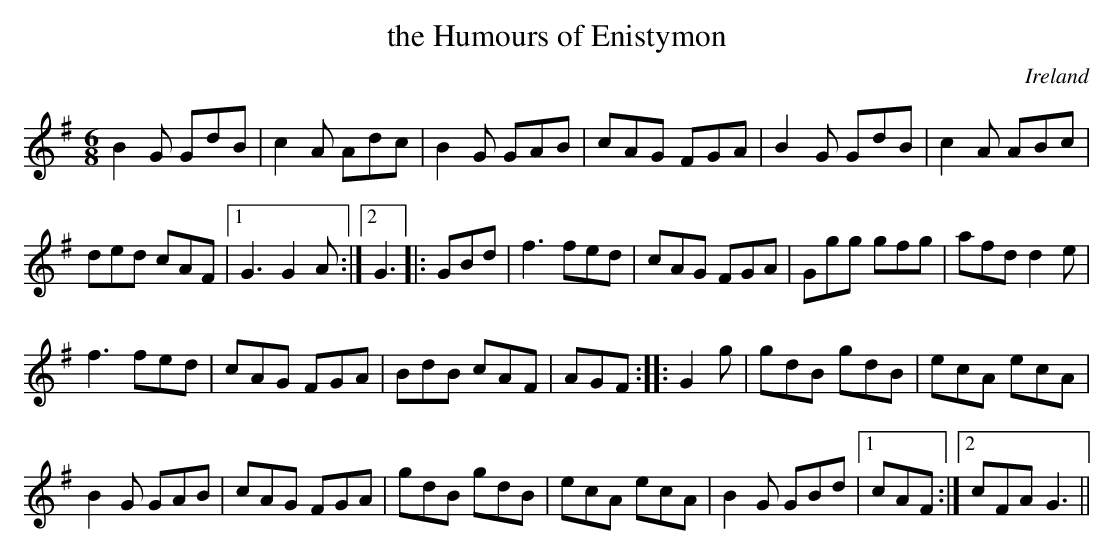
X:1
T:the Humours of Enistymon
O:Ireland
M:6/8
K:G
B2G GdB|c2A Adc|B2G GAB|cAG FGA|\
B2G GdB|c2A ABc|
ded cAF|1 G3 G2A :|2 G3|:\
GBd|\
f3 fed|cAG FGA|Ggg gfg|afd d2e|
f3 fed|cAG FGA|BdB cAF|AGF ::\
G2g|\
gdB gdB|ecA ecA|
B2G GAB|cAG FGA|\
gdB gdB|ecA ecA|B2G GBd|1 cAF :|2 cFA G3||
